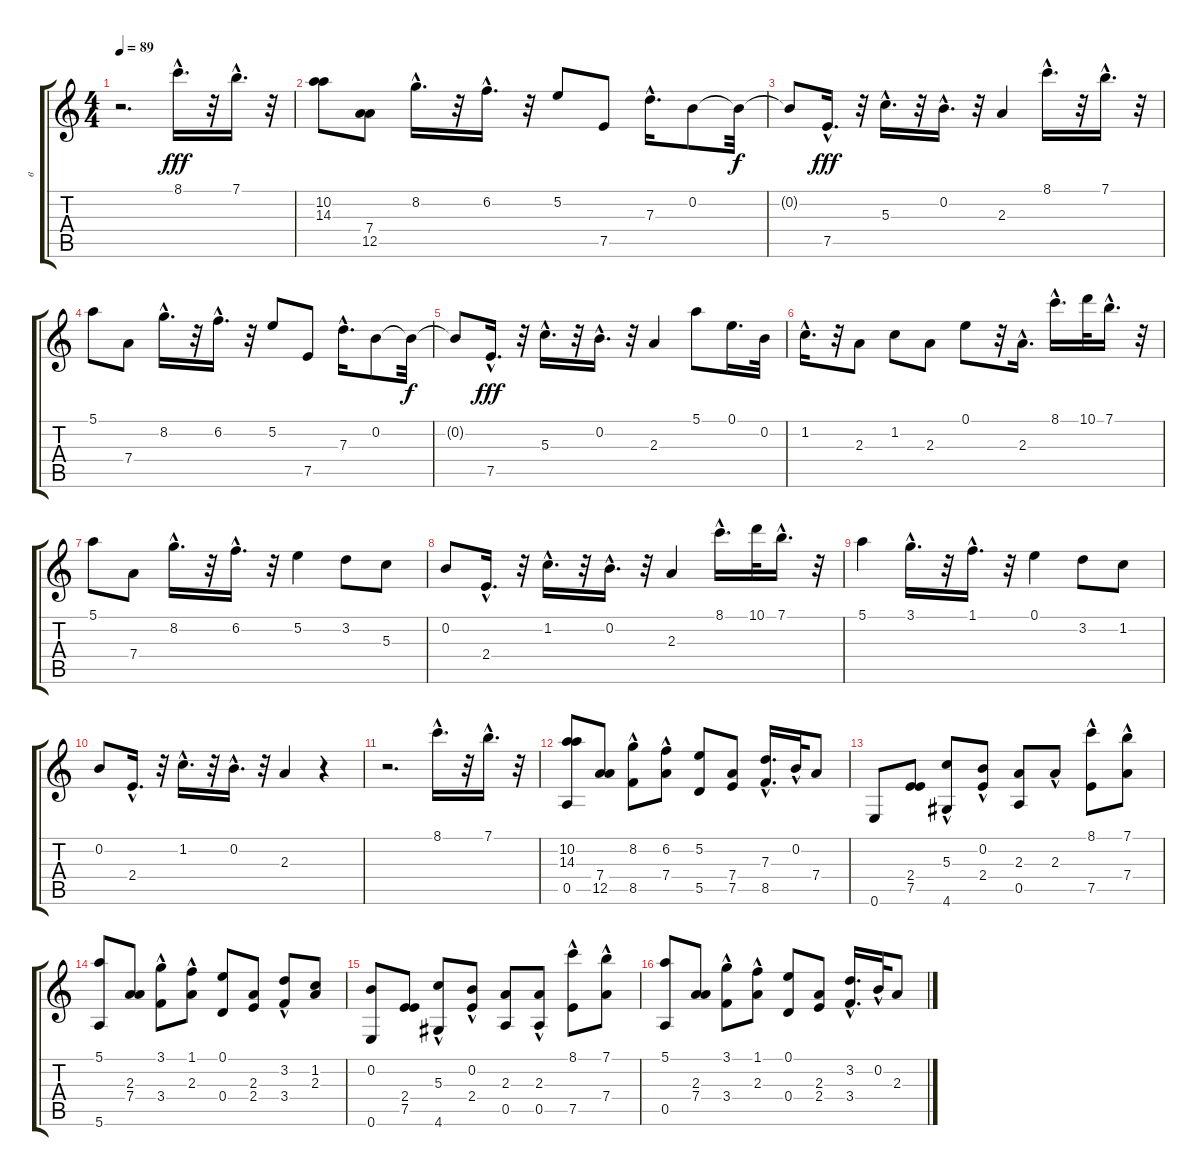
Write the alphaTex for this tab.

\track ("в" "в") {instrument acousticguitarnylon}
\staff {score tabs}
\tuning (E4 B3 G3 D3 A2 E2) {hide}
\ts (4 4)
\tempo 89
\clef g2
\ks c
r.2{d dy fff} 8.1{hac}.16{d} r.32 7.1{hac}.16{d} r.32 |
(10.2 14.3).8 (7.4 12.5).8 8.2{hac}.16{d} r.32 6.2{hac}.16{d} r.32 5.2.8 7.5.8 7.3{hac}.16{d} 0.2.8 0.2{t}.32{dy f} |
0.2{t}.8 7.5{hac}.16{d dy fff} r.32 5.3{hac}.16{d} r.32 0.2{hac}.16{d} r.32 2.3.4 8.1{hac}.16{d} r.32 7.1{hac}.16{d} r.32 |
5.1.8 7.4.8 8.2{hac}.16{d} r.32 6.2{hac}.16{d} r.32 5.2.8 7.5.8 7.3{hac}.16{d} 0.2.8 0.2{t}.32{dy f} |
0.2{t}.8 7.5{hac}.16{d dy fff} r.32 5.3{hac}.16{d} r.32 0.2{hac}.16{d} r.32 2.3.4 5.1.8 0.1.16{d} 0.2.32 |
1.2{hac}.16{d} r.32 2.3.8 1.2.8 2.3.8 0.1.8 r.32 2.3{hac}.16{d} 8.1{hac}.16{d} 10.1.32 7.1{hac}.16{d} r.32 |
5.1.8 7.4.8 8.2{hac}.16{d} r.32 6.2{hac}.16{d} r.32 5.2.4 3.2.8 5.3.8 |
0.2.8 2.4{hac}.16{d} r.32 1.2{hac}.16{d} r.32 0.2{hac}.16{d} r.32 2.3.4 8.1{hac}.16{d} 10.1.32 7.1{hac}.16{d} r.32 |
5.1.4 3.1{hac}.16{d} r.32 1.1{hac}.16{d} r.32 0.1.4 3.2.8 1.2.8 |
0.2.8 2.4{hac}.16{d} r.32 1.2{hac}.16{d} r.32 0.2{hac}.16{d} r.32 2.3.4 r.4 |
r.2{d} 8.1{hac}.16{d} r.32 7.1{hac}.16{d} r.32 |
(10.2 14.3 0.5).8 (7.4 12.5).8 (8.2{hac} 8.5{hac}).8 (6.2{hac} 7.4).8 (5.2 5.5).8 (7.4 7.5).8 (7.3{hac} 8.5{hac}).16{d} 0.2{hac}.32 7.4.8 |
0.6.8 (2.4 7.5).8 (5.3{hac} 4.6).8 (0.2{hac} 2.4).8 (2.3 0.5).8 2.3{hac}.8 (8.1{hac} 7.5{hac}).8 (7.1{hac} 7.4{hac}).8 |
(5.1 5.6).8 (2.3 7.4).8 (3.1{hac} 3.4{hac}).8 (1.1{hac} 2.3).8 (0.1 0.4).8 (2.3 2.4).8 (3.2 3.4{hac}).8 (1.2 2.3).8 |
(0.2 0.6).8 (2.4 7.5).8 (5.3{hac} 4.6).8 (0.2{hac} 2.4).8 (2.3 0.5).8 (2.3{hac} 0.5).8 (8.1{hac} 7.5{hac}).8 (7.1{hac} 7.4{hac}).8 |
(5.1 0.5).8 (2.3 7.4).8 (3.1{hac} 3.4{hac}).8 (1.1{hac} 2.3).8 (0.1 0.4).8 (2.3 2.4).8 (3.2{hac} 3.4{hac}).16{d} 0.2{hac}.32 2.3.8
